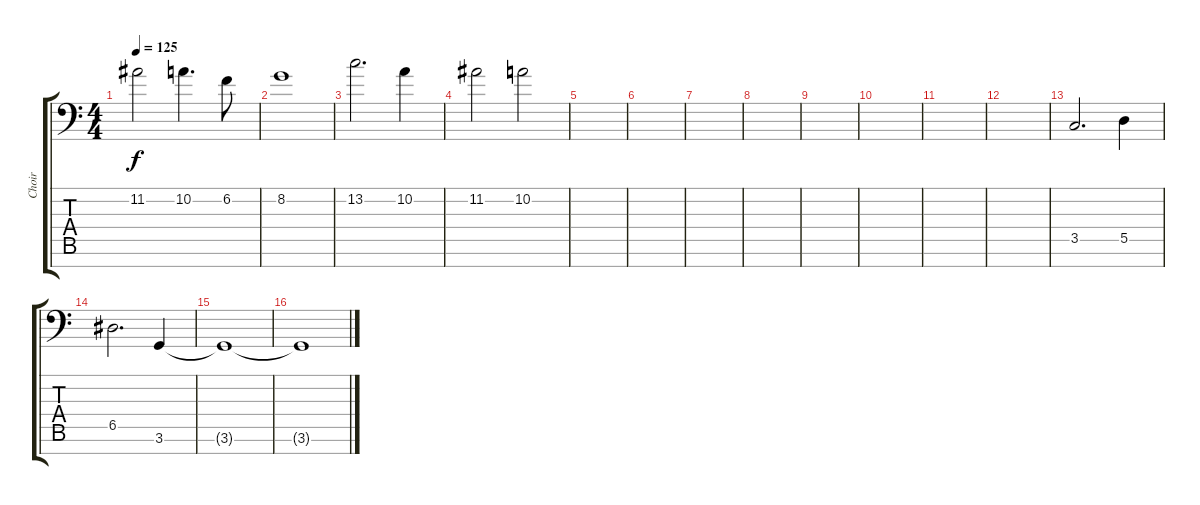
\track ("Choir" "Choir") {instrument choiraahs}
\staff {score tabs}
\tuning (E4 B3 G3 D3 A2 E2 C-1) {hide}
\ts (4 4)
\tempo 125
\clef f4
\ks c
11.2.2{dy f} 10.2.4{d} 6.2.8 |
8.2.1 |
13.2.2{d} 10.2.4 |
11.2.2 10.2.2 |
|
|
|
|
|
|
|
|
3.5.2{d} 5.5.4 |
6.5.2{d} 3.6.4 |
3.6{t}.1 |
3.6{t}.1
